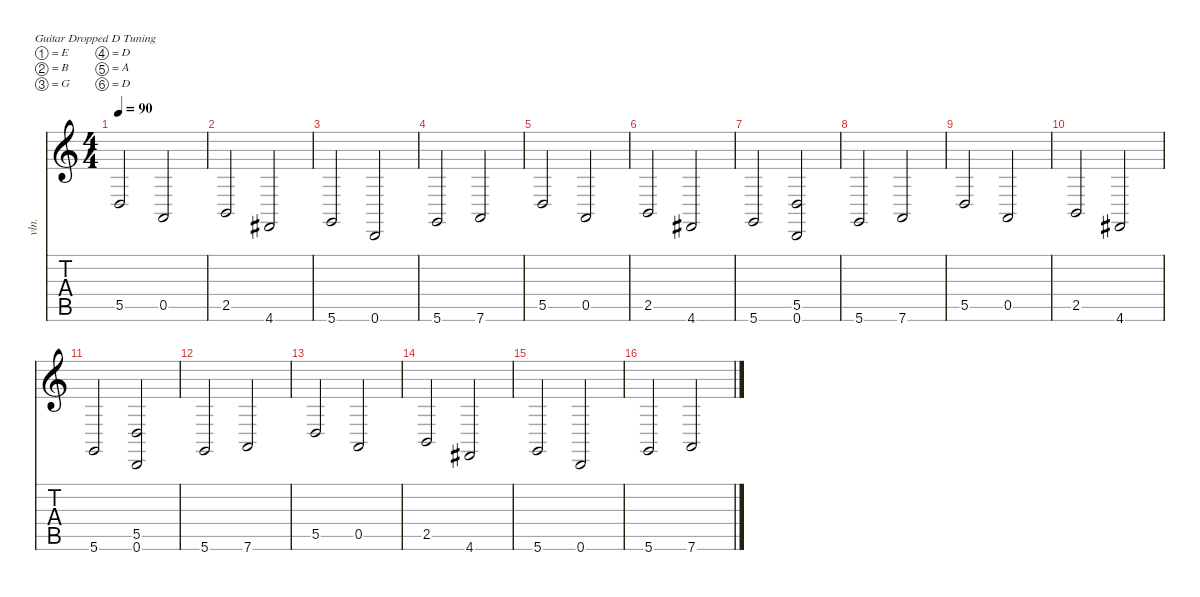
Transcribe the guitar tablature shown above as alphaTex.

\defaultSystemsLayout 4
\hideDynamics
\bracketExtendMode nobrackets
\track ("Low Bassy Sound" "vln.") {instrument stringensemble2}
\staff {score tabs}
\tuning (E4 B3 G3 D3 A2 D2)
\ts (4 4)
\beaming (8 2 2 2 2)
\tempo 90
\clef g2
\ks c
5.5.2{dy f instrument stringensemble2} 0.5.2 |
2.5.2 4.6{acc #}.2 |
5.6.2 0.6.2 |
5.6.2 7.6.2 |
5.5.2 0.5.2 |
2.5.2 4.6{acc #}.2 |
5.6.2 (5.5 0.6).2 |
5.6.2 7.6.2 |
5.5.2 0.5.2 |
2.5.2 4.6{acc #}.2 |
5.6.2 (5.5 0.6).2 |
5.6.2 7.6.2 |
5.5.2 0.5.2 |
2.5.2 4.6{acc #}.2 |
5.6.2 0.6.2 |
5.6.2 7.6.2
